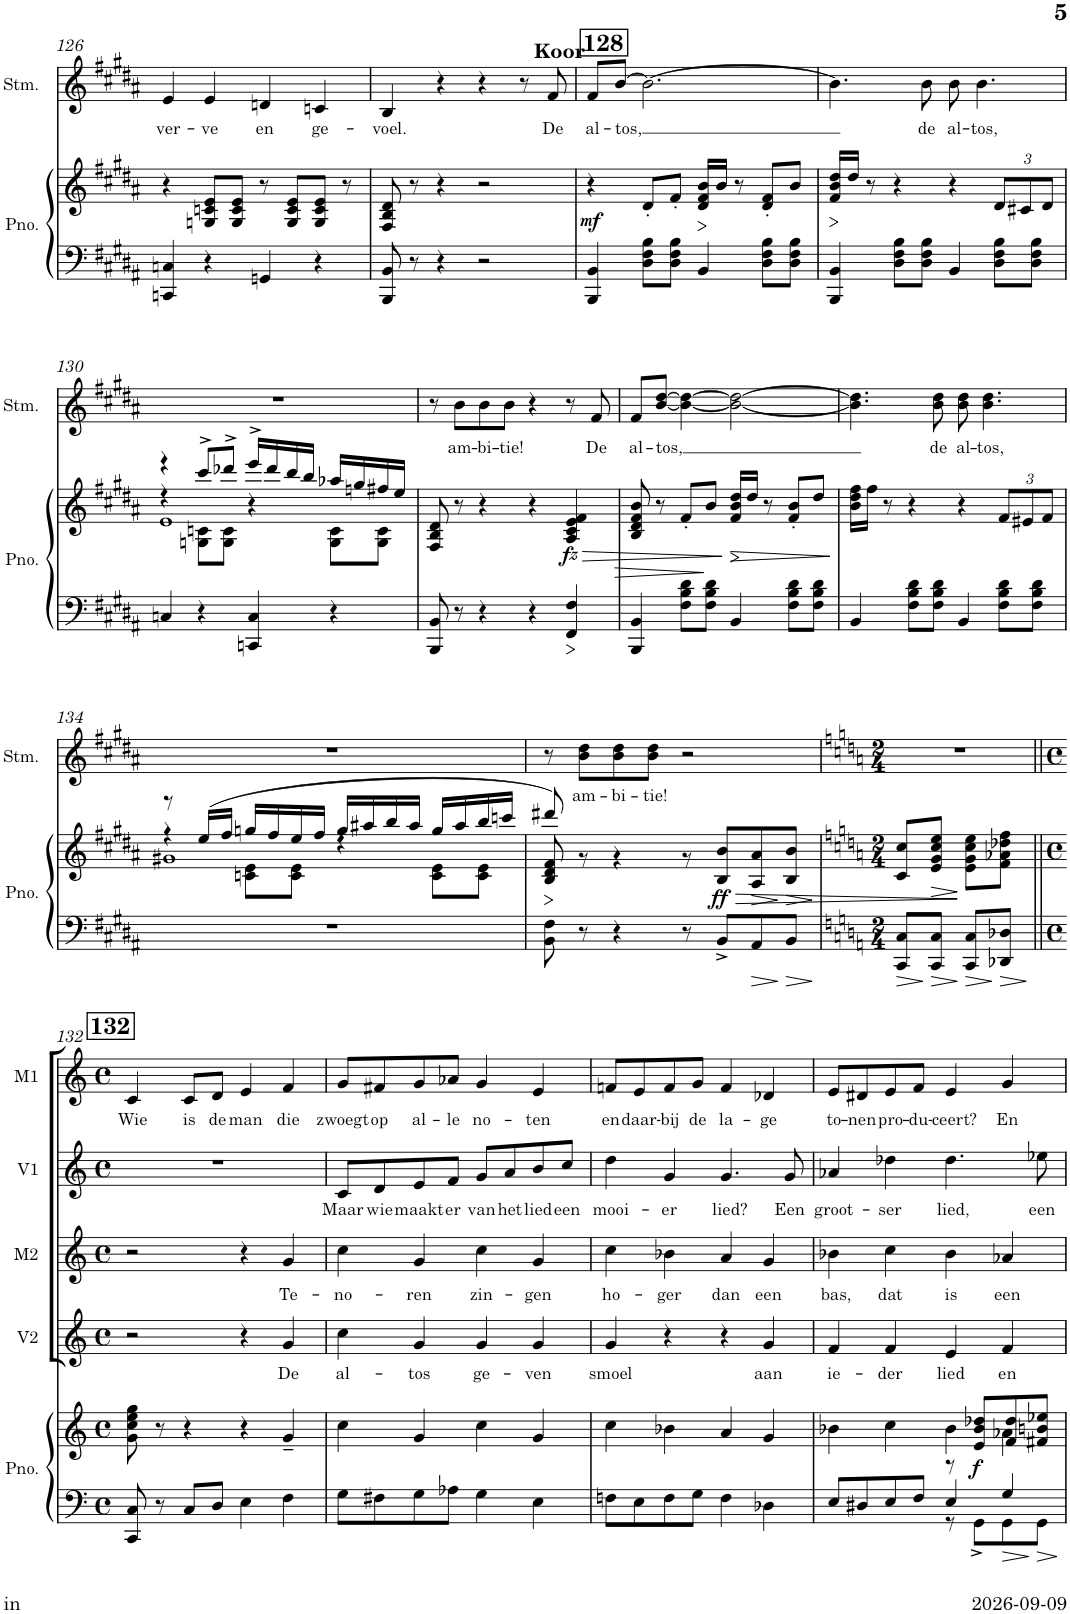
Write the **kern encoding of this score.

**kern	**kern	**dynam	**kern	**text	**kern	**text	**kern	**text	**kern	**text	**kern	**text
*part6	*part6	*part6	*part5	*part5	*part4	*part4	*part3	*part3	*part2	*part2	*part1	*part1
*staff7	*staff6	*staff6/7	*staff5	*staff5	*staff4	*staff4	*staff3	*staff3	*staff2	*staff2	*staff1	*staff1
*I"Piano	*	*	*I"Stem	*	*I"Vrouwen 2	*	*I"Mannen 2	*	*I"Vrouwen 1	*	*I"Mannen 1	*
*I'Pno.	*	*	*I'Stm.	*	*I'V2	*	*I'M2	*	*I'V1	*	*I'M1	*
!!LO:PB:g=z
*clefF4	*clefG2	*	*clefG2	*	*clefG2	*	*clefG2	*	*clefG2	*	*clefG2	*
*	*	*	*Trd5c9	*	*Trd5c9	*	*Trd5c9	*	*Trd5c9	*	*Trd5c9	*
*k[f#c#g#d#a#]	*k[f#c#g#d#a#]	*	*k[f#c#g#d#a#]	*	*k[f#c#g#d#a#]	*	*k[f#c#g#d#a#]	*	*k[f#c#g#d#a#]	*	*k[f#c#g#d#a#]	*
*M2/2	*M2/2	*	*M2/2	*	*M2/2	*	*M2/2	*	*M2/2	*	*M2/2	*
*met(c|)	*met(c|)	*	*met(c|)	*	*met(c|)	*	*met(c|)	*	*met(c|)	*	*met(c|)	*
=126	=126	=126	=126	=126	=126	=126	=126	=126	=126	=126	=126	=126
!	!	!	!	!LO:LY:b	!	!	!	!	!	!	!	!
4CCn/ 4Cn/	4r	.	4e/	ver-	1r	.	1r	.	1r	.	1r	.
!	!	!	!	!LO:LY:b	!	!	!	!	!	!	!	!
4r	8Gn/ 8cn/ 8e/L	.	4e/	-ve	.	.	.	.	.	.	.	.
.	8G/ 8c/ 8e/J	.	.	.	.	.	.	.	.	.	.	.
!	!	!	!	!LO:LY:b	!	!	!	!	!	!	!	!
4GGn/	8r	.	4dn/	en	.	.	.	.	.	.	.	.
.	8G/ 8c/ 8e/L	.	.	.	.	.	.	.	.	.	.	.
!	!	!	!	!LO:LY:b	!	!	!	!	!	!	!	!
4r	8G/ 8c/ 8e/J	.	4cn/	ge-	.	.	.	.	.	.	.	.
.	8r	.	.	.	.	.	.	.	.	.	.	.
=127	=127	=127	=127	=127	=127	=127	=127	=127	=127	=127	=127	=127
!	!	!	!	!LO:LY:b	!	!	!	!	!	!	!	!
*	*	*	*	*	*	*	*	*	*	*	*^	*
8BBB/ 8BB/	8F#/ 8B/ 8d#/	.	4B/	-voel.	1r	.	1r	.	1r	.	1r	2..ryy	.
8r	8r	.	.	.	.	.	.	.	.	.	.	.	.
4r	4r	.	4r	.	.	.	.	.	.	.	.	.	.
2r	2r	.	4r	.	.	.	.	.	.	.	.	.	.
.	.	.	8r	.	.	.	.	.	.	.	.	.	.
!	!	!	!	!	!	!	!	!	!	!	!	!LO:TX:a:B:t=Koor	!
!	!	!	!	!LO:LY:b	!	!	!	!	!	!	!	!	!
.	.	.	8f#/	De	.	.	.	.	.	.	.	8ryy	.
!!LO:REH:place=s1:a:B:cj:fs=14:t=128
=128	=128	=128	=128	=128	=128	=128	=128	=128	=128	=128	=128	=128	=128
!	!	!LO:DY:a=2	!	!LO:LY:b	!	!	!	!	!	!	!	!	!
*	*	*	*	*	*	*	*	*	*	*	*v	*v	*
4BBB/ 4BB/	4r	mf	8f#/L	al-	1r	.	1r	.	1r	.	1r	.
!	!	!	!	!LO:LY:b	!	!	!	!	!	!	!	!
.	.	.	[>8b/J	-tos,	.	.	.	.	.	.	.	.
8D#\ 8F#\ 8B\L	8d#'/L	.	2.b\_	.	.	.	.	.	.	.	.	.
8D#\ 8F#\ 8B\J	8f#'/J	.	.	.	.	.	.	.	.	.	.	.
!	!	!LO:HP:b	!	!	!	!	!	!	!	!	!	!
4BB/	16d#/ 16f#/ 16b/LL	>	.	.	.	.	.	.	.	.	.	.
.	16b/JJ	.	.	.	.	.	.	.	.	.	.	.
.	8r	.	.	.	.	.	.	.	.	.	.	.
8D#\ 8F#\ 8B\L	8d#/' 8f#/'L	.	.	.	.	.	.	.	.	.	.	.
8D#\ 8F#\ 8B\J	8b/J	.	.	.	.	.	.	.	.	.	.	.
.	.	]	.	.	.	.	.	.	.	.	.	.
=129	=129	=129	=129	=129	=129	=129	=129	=129	=129	=129	=129	=129
!	!	!LO:HP:b	!	!	!	!	!	!	!	!	!	!
4BBB/ 4BB/	16f#/ 16b/ 16dd#/LL	>	4.b\]	.	1r	.	1r	.	1r	.	1r	.
.	16dd#/JJ	.	.	.	.	.	.	.	.	.	.	.
.	8r	.	.	.	.	.	.	.	.	.	.	.
8D#\ 8F#\ 8B\L	4r	.	.	.	.	.	.	.	.	.	.	.
!	!	!	!	!LO:LY:b	!	!	!	!	!	!	!	!
8D#\ 8F#\ 8B\J	.	.	8b\	de	.	.	.	.	.	.	.	.
!	!	!	!	!LO:LY:b	!	!	!	!	!	!	!	!
4BB/	4r	.	8b\	al-	.	.	.	.	.	.	.	.
!	!	!	!	!LO:LY:b	!	!	!	!	!	!	!	!
.	.	.	4.b\	-tos,	.	.	.	.	.	.	.	.
*	*Xbrackettup	*	*	*	*	*	*	*	*	*	*	*
8D#\ 8F#\ 8B\L	12d#/L	.	.	.	.	.	.	.	.	.	.	.
.	12c#X/	.	.	.	.	.	.	.	.	.	.	.
8D#\ 8F#\ 8B\J	.	.	.	.	.	.	.	.	.	.	.	.
.	12d#/J	.	.	.	.	.	.	.	.	.	.	.
!!LO:LB:g=z
=130	=130	=130	=130	=130	=130	=130	=130	=130	=130	=130	=130	=130
*	*^	*	*	*	*	*	*	*	*	*	*	*
*	*	*^	*	*	*	*	*	*	*	*	*	*	*
4Cn/	4r	4r	1e	.	1r	.	1r	.	1r	.	1r	.	1r	.
4r	8ccc#^/L	8Gn\ 8cn\L	.	.	.	.	.	.	.	.	.	.	.	.
.	8ddd-X^/J	8G\ 8c\J	.	.	.	.	.	.	.	.	.	.	.	.
4CCn/ 4C/	16eee^/LL	4r	.	.	.	.	.	.	.	.	.	.	.	.
.	16ddd-/	.	.	.	.	.	.	.	.	.	.	.	.	.
.	16bb/	.	.	.	.	.	.	.	.	.	.	.	.	.
.	16bb/JJ	.	.	.	.	.	.	.	.	.	.	.	.	.
4r	16aa-X/LL	8G\ 8c\L	.	.	.	.	.	.	.	.	.	.	.	.
.	16ggn/	.	.	.	.	.	.	.	.	.	.	.	.	.
.	16ff#X/	8G\ 8c\J	.	.	.	.	.	.	.	.	.	.	.	.
.	16ee/JJ	.	.	.	.	.	.	.	.	.	.	.	.	.
*	*v	*v	*v	*	*	*	*	*	*	*	*	*	*	*
=131	=131	=131	=131	=131	=131	=131	=131	=131	=131	=131	=131	=131
8BBB/ 8BB/	8F#/ 8B/ 8d#/	.	8r	.	1r	.	1r	.	1r	.	1r	.
!	!	!	!	!LO:LY:b	!	!	!	!	!	!	!	!
8r	8r	.	8b\L	am-	.	.	.	.	.	.	.	.
!	!	!	!	!LO:LY:b	!	!	!	!	!	!	!	!
4r	4r	.	8b\	-bi-	.	.	.	.	.	.	.	.
!	!	!	!	!LO:LY:b	!	!	!	!	!	!	!	!
.	.	.	8b\J	-tie!	.	.	.	.	.	.	.	.
4r	4r	.	4r	.	.	.	.	.	.	.	.	.
!	!	!LO:HP:b=2	!	!	!	!	!	!	!	!	!	!
!	!	!LO:HP:n=1:b	!	!	!	!	!	!	!	!	!	!
!	!	!LO:DY:n=1:b	!	!	!	!	!	!	!	!	!	!
4FF#/ 4F#/	4A#/ 4c#/ 4e/ 4f#/	> > fz	8r	.	.	.	.	.	.	.	.	.
!	!	!	!	!LO:LY:b	!	!	!	!	!	!	!	!
.	.	.	8f#/	De	.	.	.	.	.	.	.	.
=132	=132	=132	=132	=132	=132	=132	=132	=132	=132	=132	=132	=132
!	!	!LO:HP:b=2	!	!LO:LY:b	!	!	!	!	!	!	!	!
4BBB/ 4BB/	8B/ 8d#/ 8f#/ 8b/	>	8f#/L	al-	1r	.	1r	.	1r	.	1r	.
!	!	!	!	!LO:LY:b	!	!	!	!	!	!	!	!
.	8r	.	[<8b/ [8dd#/J	-tos,	.	.	.	.	.	.	.	.
8F#\ 8B\ 8d#\L	8f#'/L	.	4b\_ 4dd#\_	.	.	.	.	.	.	.	.	.
8F#\ 8B\ 8d#\J	8b/J	]	.	.	.	.	.	.	.	.	.	.
!	!	!LO:HP:n=1:b	!	!	!	!	!	!	!	!	!	!
4BB/	16f#/ 16b/ 16dd#/LL	] ] >	2b\_ 2dd#\_	.	.	.	.	.	.	.	.	.
!	!	!LO:HP:b	!	!	!	!	!	!	!	!	!	!
.	16dd#/JJ	>	.	.	.	.	.	.	.	.	.	.
.	8r	.	.	.	.	.	.	.	.	.	.	.
8F#\ 8B\ 8d#\L	8f#/' 8b/'L	.	.	.	.	.	.	.	.	.	.	.
8F#\ 8B\ 8d#\J	8dd#/J	.	.	.	.	.	.	.	.	.	.	.
.	.	]	.	.	.	.	.	.	.	.	.	.
=133	=133	=133	=133	=133	=133	=133	=133	=133	=133	=133	=133	=133
4BB/	16b\ 16dd#\ 16ff#\LL	.	4.b\] 4.dd#\]	.	1r	.	1r	.	1r	.	1r	.
.	16ff#\JJ	.	.	.	.	.	.	.	.	.	.	.
.	8r	.	.	.	.	.	.	.	.	.	.	.
8F#\ 8B\ 8d#\L	4r	.	.	.	.	.	.	.	.	.	.	.
!	!	!	!	!LO:LY:b	!	!	!	!	!	!	!	!
8F#\ 8B\ 8d#\J	.	.	8b\ 8dd#\	de	.	.	.	.	.	.	.	.
!	!	!	!	!LO:LY:b	!	!	!	!	!	!	!	!
4BB/	4r	.	8b\ 8dd#\	al-	.	.	.	.	.	.	.	.
!	!	!	!	!LO:LY:b	!	!	!	!	!	!	!	!
.	.	.	4.b\ 4.dd#\	-tos,	.	.	.	.	.	.	.	.
8F#\ 8B\ 8d#\L	12f#/L	.	.	.	.	.	.	.	.	.	.	.
.	12e#X/	.	.	.	.	.	.	.	.	.	.	.
8F#\ 8B\ 8d#\J	.	.	.	.	.	.	.	.	.	.	.	.
.	12f#/J	.	.	.	.	.	.	.	.	.	.	.
!!LO:LB:g=z
=134	=134	=134	=134	=134	=134	=134	=134	=134	=134	=134	=134	=134
*	*^	*	*	*	*	*	*	*	*	*	*	*
*	*	*^	*	*	*	*	*	*	*	*	*	*	*
1r	8r	4r	1g#X	.	1r	.	1r	.	1r	.	1r	.	1r	.
.	(16ee/LL	.	.	.	.	.	.	.	.	.	.	.	.	.
.	16ff#/JJ	.	.	.	.	.	.	.	.	.	.	.	.	.
.	16ggn/LL	8cn\ 8e\L	.	.	.	.	.	.	.	.	.	.	.	.
.	16ff#/	.	.	.	.	.	.	.	.	.	.	.	.	.
.	16ee/	8c\ 8e\J	.	.	.	.	.	.	.	.	.	.	.	.
.	16ff#/JJ	.	.	.	.	.	.	.	.	.	.	.	.	.
.	16gg/LL	4r	.	.	.	.	.	.	.	.	.	.	.	.
.	16aa#X/	.	.	.	.	.	.	.	.	.	.	.	.	.
.	16bb/	.	.	.	.	.	.	.	.	.	.	.	.	.
.	16aa#/JJ	.	.	.	.	.	.	.	.	.	.	.	.	.
.	16gg/LL	8c\ 8e\L	.	.	.	.	.	.	.	.	.	.	.	.
.	16aa#/	.	.	.	.	.	.	.	.	.	.	.	.	.
.	16bb/	8c\ 8e\J	.	.	.	.	.	.	.	.	.	.	.	.
.	16cccn/JJ	.	.	.	.	.	.	.	.	.	.	.	.	.
*	*v	*v	*v	*	*	*	*	*	*	*	*	*	*	*
.	.	]	.	.	.	.	.	.	.	.	.	.
=135	=135	=135	=135	=135	=135	=135	=135	=135	=135	=135	=135	=135
!	!	!LO:HP:b	!	!	!	!	!	!	!	!	!	!
*	*^	*	*	*	*	*	*	*	*	*	*	*
8BB\ 8F#\	8ddd#X/)	8B/ 8d#/ 8f#/	>	8r	.	1r	.	1r	.	1r	.	1r	.
!	!	!	!	!	!LO:LY:b	!	!	!	!	!	!	!	!
8r	2..ryy	8r	.	8b\ 8dd#\L	am-	.	.	.	.	.	.	.	.
!	!	!	!	!	!LO:LY:b	!	!	!	!	!	!	!	!
4r	.	4r	.	8b\ 8dd#\	-bi-	.	.	.	.	.	.	.	.
!	!	!	!	!	!LO:LY:b	!	!	!	!	!	!	!	!
.	.	.	.	8b\ 8dd#\J	-tie!	.	.	.	.	.	.	.	.
8r	.	8r	.	2r	.	.	.	.	.	.	.	.	.
!	!	!	!LO:HP:b	!	!	!	!	!	!	!	!	!	!
!	!	!	!LO:DY:n=1:b	!	!	!	!	!	!	!	!	!	!
8BB^/L	.	8B/ 8b/L	> ff	.	.	.	.	.	.	.	.	.	.
!	!	!	!LO:HP:b	!	!	!	!	!	!	!	!	!	!
8AA#/	.	8A#/ 8a#/	>	.	.	.	.	.	.	.	.	.	.
!	!	!	!LO:HP:n=1:b=2	!	!	!	!	!	!	!	!	!	!
8BB/J	.	8B/ 8b/J	] > ] ]	.	.	.	.	.	.	.	.	.	.
*	*v	*v	*	*	*	*	*	*	*	*	*	*	*
.	.	]	.	.	.	.	.	.	.	.	.	.
=136	=136	=136	=136	=136	=136	=136	=136	=136	=136	=136	=136	=136
*k[]	*k[]	*	*k[]	*	*k[]	*	*k[]	*	*k[]	*	*k[]	*
*M2/4	*M2/4	*	*M2/4	*	*M2/4	*	*M2/4	*	*M2/4	*	*M2/4	*
8CC/ 8C/L	8c/ 8cc/L	.	2r	.	2r	.	2r	.	2r	.	2r	.
8CC/ 8C/J	8e/ 8g/ 8cc/ 8ee/J	] ]	.	.	.	.	.	.	.	.	.	.
8CC/ 8C/L	8e\ 8g\ 8cc\ 8ee\L	] ]	.	.	.	.	.	.	.	.	.	.
8DD-X/ 8D-X/J	8f\ 8a-X\ 8dd-X\ 8ff\J	.	.	.	.	.	.	.	.	.	.	.
!!LO:LB:g=z
!!LO:REH:place=s1:a:B:cj:fs=14:t=132
=132||	=132||	=132||	=132||	=132||	=132||	=132||	=132||	=132||	=132||	=132||	=132||	=132||
*M4/4	*M4/4	*	*M4/4	*	*M4/4	*	*M4/4	*	*M4/4	*	*M4/4	*
*met(c)	*met(c)	*	*met(c)	*	*met(c)	*	*met(c)	*	*met(c)	*	*met(c)	*
!	!	!	!	!	!	!	!	!	!	!	!	!LO:LY:b
8CC/ 8C/	8g\ 8cc\ 8ee\ 8gg\	.	1r	.	2r	.	2r	.	1r	.	4c/	Wie
8r	8r	.	.	.	.	.	.	.	.	.	.	.
!	!	!	!	!	!	!	!	!	!	!	!	!LO:LY:b
8C/L	4r	.	.	.	.	.	.	.	.	.	8c/L	is
!	!	!	!	!	!	!	!	!	!	!	!	!LO:LY:b
8D/J	.	.	.	.	.	.	.	.	.	.	8d/J	de
!	!	!	!	!	!	!	!	!	!	!	!	!LO:LY:b
4E\	4r	.	.	.	4r	.	4r	.	.	.	4e/	man
!	!	!	!	!	!	!LO:LY:b	!	!LO:LY:b	!	!	!	!LO:LY:b
4F\	4g~/	.	.	.	4g/	De	4g/	Te-	.	.	4f/	die
=133	=133	=133	=133	=133	=133	=133	=133	=133	=133	=133	=133	=133
!	!	!	!	!	!	!LO:LY:b	!	!LO:LY:b	!	!LO:LY:b	!	!LO:LY:b
8G\L	4cc\	.	1r	.	4cc\	al-	4cc\	-no-	8c/L	Maar	8g/L	zwoegt
!	!	!	!	!	!	!	!	!	!	!LO:LY:b	!	!LO:LY:b
8F#X\	.	.	.	.	.	.	.	.	8d/	wie	8f#X/	op
!	!	!	!	!	!	!LO:LY:b	!	!LO:LY:b	!	!LO:LY:b	!	!LO:LY:b
8G\	4g/	.	.	.	4g/	-tos	4g/	-ren	8e/	maakt	8g/	al-
!	!	!	!	!	!	!	!	!	!	!LO:LY:b	!	!LO:LY:b
8A-X\J	.	.	.	.	.	.	.	.	8f/J	er	8a-X/J	-le
!	!	!	!	!	!	!LO:LY:b	!	!LO:LY:b	!	!LO:LY:b	!	!LO:LY:b
4G\	4cc\	.	.	.	4g/	ge-	4cc\	zin-	8g/L	van	4g/	no-
!	!	!	!	!	!	!	!	!	!	!LO:LY:b	!	!
.	.	.	.	.	.	.	.	.	8a/	het	.	.
!	!	!	!	!	!	!LO:LY:b	!	!LO:LY:b	!	!LO:LY:b	!	!LO:LY:b
4E\	4g/	.	.	.	4g/	-ven	4g/	-gen	8b/	lied	4e/	-ten
!	!	!	!	!	!	!	!	!	!	!LO:LY:b	!	!
.	.	.	.	.	.	.	.	.	8cc/J	een	.	.
=134	=134	=134	=134	=134	=134	=134	=134	=134	=134	=134	=134	=134
!	!	!	!	!	!	!LO:LY:b	!	!LO:LY:b	!	!LO:LY:b	!	!LO:LY:b
8Fn\L	4cc\	.	1r	.	4g/	smoel	4cc\	ho-	4dd\	mooi-	8fn/L	en
!	!	!	!	!	!	!	!	!	!	!	!	!LO:LY:b
8E\	.	.	.	.	.	.	.	.	.	.	8e/	daar-
!	!	!	!	!	!	!	!	!LO:LY:b	!	!LO:LY:b	!	!LO:LY:b
8F\	4b-X\	.	.	.	4r	.	4b-X\	-ger	4g/	-er	8f/	-bij
!	!	!	!	!	!	!	!	!	!	!	!	!LO:LY:b
8G\J	.	.	.	.	.	.	.	.	.	.	8g/J	de
!	!	!	!	!	!	!	!	!LO:LY:b	!	!LO:LY:b	!	!LO:LY:b
4F\	4a/	.	.	.	4r	.	4a/	dan	4.g/	lied?	4f/	la-
!	!	!	!	!	!	!LO:LY:b	!	!LO:LY:b	!	!	!	!LO:LY:b
4D-X\	4g/	.	.	.	4g/	aan	4g/	een	.	.	4d-X/	-ge
!	!	!	!	!	!	!	!	!	!	!LO:LY:b	!	!
.	.	.	.	.	.	.	.	.	8g/	Een	.	.
=135	=135	=135	=135	=135	=135	=135	=135	=135	=135	=135	=135	=135
*^	*^	*	*	*	*	*	*	*	*	*	*	*
!	!	!	!	!	!	!	!	!LO:LY:b	!	!LO:LY:b	!	!LO:LY:b	!	!LO:LY:b
8E/L	2ryy	4b-X\	2ryy	.	1r	.	4f/	ie-	4b-X\	bas,	4a-X/	groot-	8e/L	to-
!	!	!	!	!	!	!	!	!	!	!	!	!	!	!LO:LY:b
8D#X/	.	.	.	.	.	.	.	.	.	.	.	.	8d#X/	-nen
!	!	!	!	!	!	!	!	!LO:LY:b	!	!LO:LY:b	!	!LO:LY:b	!	!LO:LY:b
8E/	.	4cc\	.	.	.	.	4f/	-der	4cc\	dat	4dd-X\	-ser	8e/	pro-
!	!	!	!	!	!	!	!	!	!	!	!	!	!	!LO:LY:b
8F/J	.	.	.	.	.	.	.	.	.	.	.	.	8f/J	-du-
!	!	!	!	!	!	!	!	!LO:LY:b	!	!LO:LY:b	!	!LO:LY:b	!	!LO:LY:b
4E/	8r	4b-\	8r	.	.	.	4e/	lied	4b-\	is	4.dd-\	lied,	4e/	-ceert?
!	!	!	!	!LO:DY:b	!	!	!	!	!	!	!	!	!	!
.	8GG^\L	.	8e/ 8b-/ 8dd-X/L	f	.	.	.	.	.	.	.	.	.	.
!	!	!	!	!	!	!	!	!LO:LY:b	!	!LO:LY:b	!	!	!	!LO:LY:b
4G/	8GG\	4a-X\	8f/ 8dd-/	.	.	.	4f/	en	4a-X/	een	.	.	4g/	En
!	!	!	!	!	!	!	!	!	!	!	!	!LO:LY:b	!	!
.	8GG\J	.	8f#X/ 8bn/ 8ee-X/J	.	.	.	.	.	.	.	8ee-X\	een	.	.
*v	*v	*	*	*	*	*	*	*	*	*	*	*	*	*
*	*v	*v	*	*	*	*	*	*	*	*	*	*	*
.	.	]	.	.	.	.	.	.	.	.	.	.
=	=	=	=	=	=	=	=	=	=	=	=	=
*-	*-	*-	*-	*-	*-	*-	*-	*-	*-	*-	*-	*-
